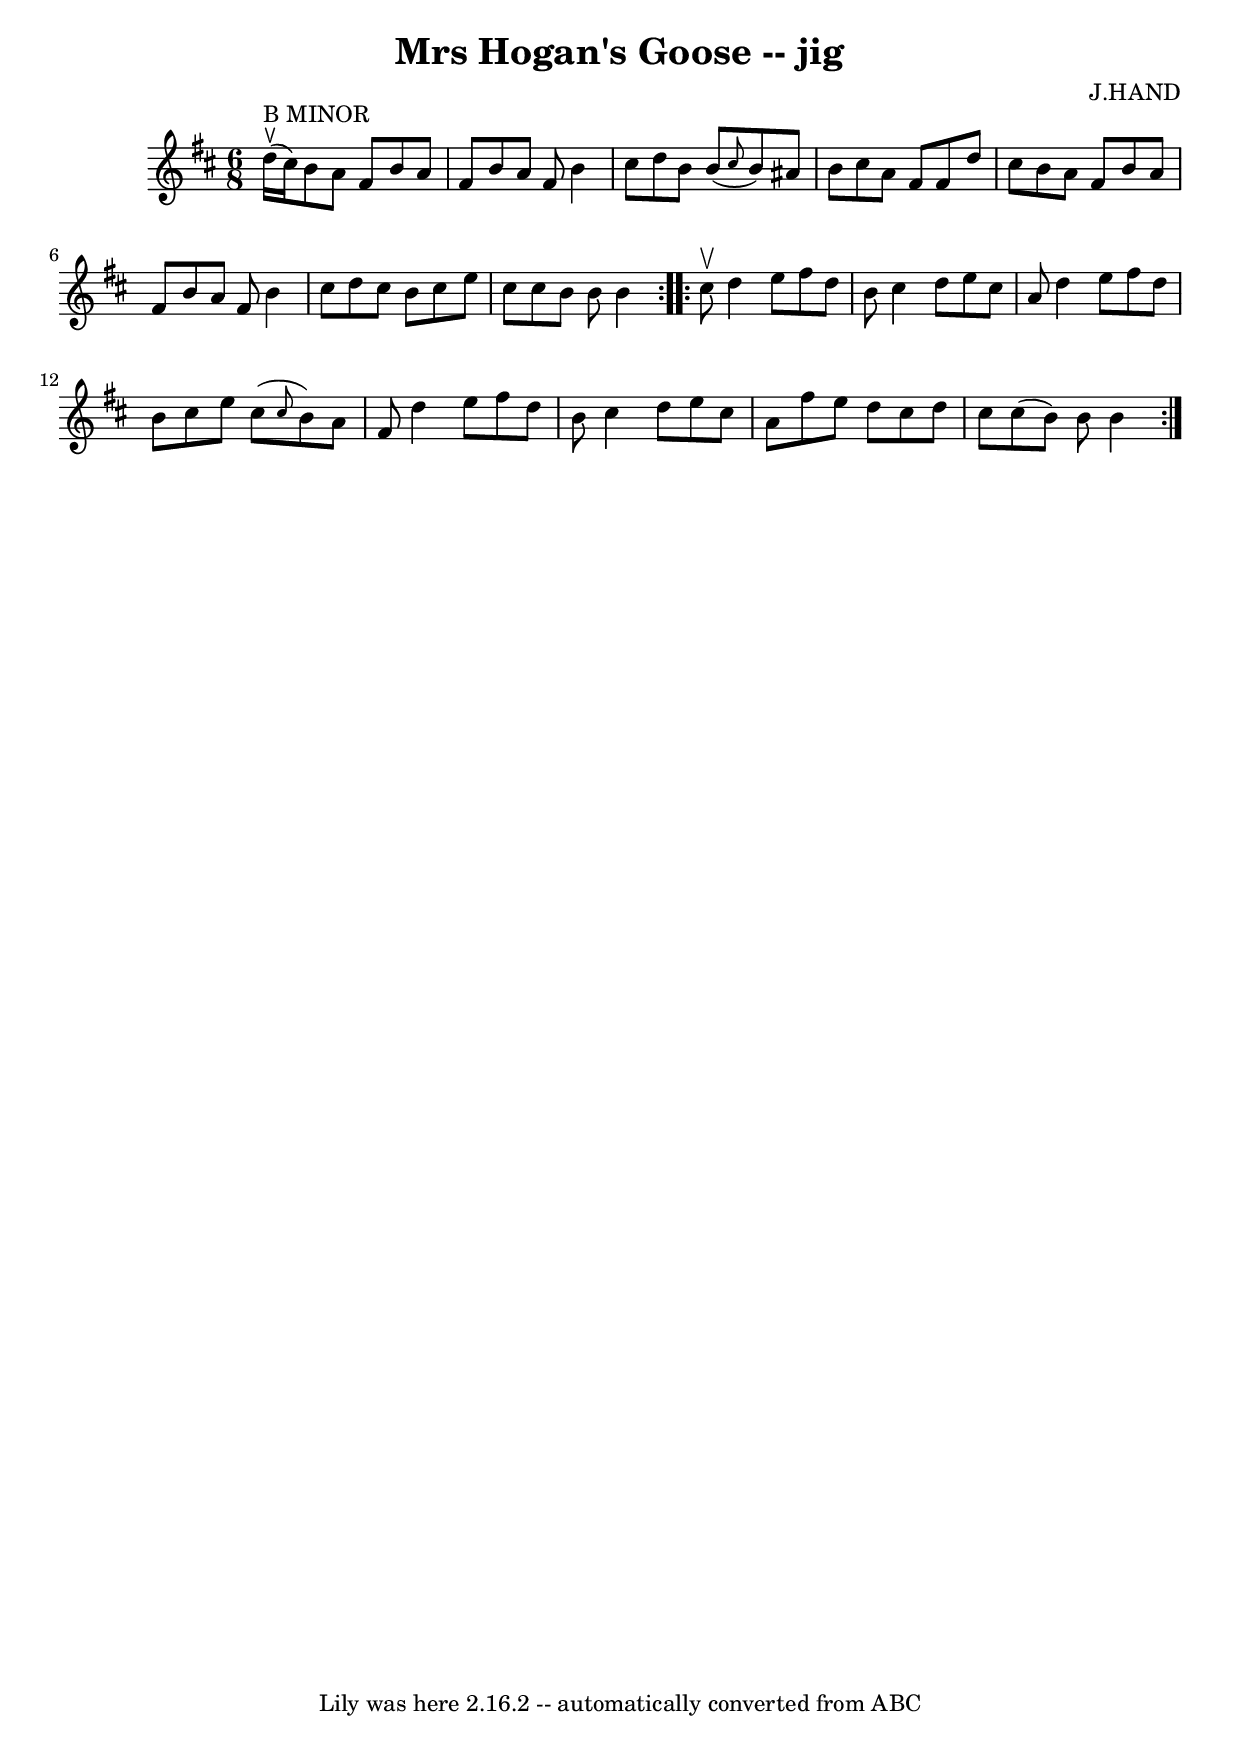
\version "2.16.2"
\include "Mammoth.ily"
\header {
  %% book = "Ryan's Mammoth Collection"
  composer = "J.HAND"
  crossRefNumber = "1"
  footnotes = ""
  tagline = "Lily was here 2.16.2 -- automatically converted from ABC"
  title = "Mrs Hogan's Goose -- jig"

}
voicedefault =  {



  \repeat volta 2 {

    \time 6/8 
    \key b \minor
    d''16^"B MINOR"^\ltoe(cis''16) |
    
    b'8 a'8 fis'8 b'8 a'8 fis'8  |
    b'8 a'8 fis'8    
    b'4 cis''8  |
    d''8 b'8 b'8 (\grace { cis''8  
			 } b'8)  
    ais'8 b'8  |
    cis''8 a'8 fis'8 fis'8 d''8 cis''8   |
    b'8 a'8 fis'8 b'8 a'8 fis'8  |
    b'8 a'8  
    fis'8 b'4 cis''8  |
    d''8 cis''8 b'8 cis''8 e''8    
    cis''8  |
    cis''8 b'8 b'8 b'4  
  } 
  \repeat volta 2 {
    cis''8^\upbow |
    d''4 e''8 fis''8 d''8 b'8  |
    cis''4    
    d''8 e''8 cis''8 a'8  |
    d''4 e''8 fis''8 d''8 b'8  |
    cis''8 e''8 cis''8 (\grace { cis''8  
			       } b'8) a'8    
    fis'8  |
    d''4 e''8 fis''8 d''8 b'8  |
    cis''4    
    d''8 e''8 cis''8 a'8  |
    fis''8 e''8 d''8 cis''8    
    d''8 cis''8  |
    cis''8 (b'8) b'8 b'4  
  }   

}

\score{
  <<

    \context Staff="default"
    {
      \voicedefault 
      
    }

  >>
  \layout {
    
  }
  \midi {
  }

}
